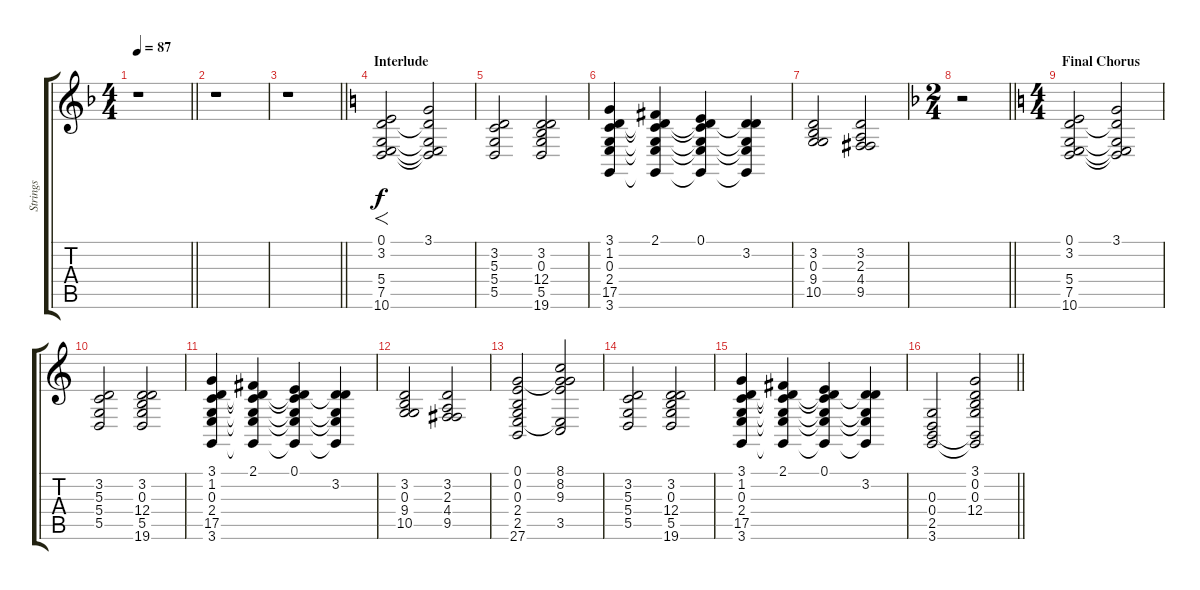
\track ("Strings" "Strings") {instrument stringensemble1}
\staff {score tabs}
\tuning (E4 B3 G3 D3 A2 E2) {hide}
\ts (4 4)
\tempo 87
\clef g2
\barLineRight lightlight
\ks f
r.1{dy f} |
r.1 |
\barLineRight lightlight
r.1 |
\section ("" "Interlude")
\ks c
(0.1 3.2 5.4 7.5 10.6).2{f} (3.1 3.2{t} 5.4{t} 7.5{t} 10.6{t}).2 |
(3.2 5.3 5.4 5.5).2 (3.2 0.3 12.4 5.5 19.6).2 |
(3.1 1.2 0.3 2.4 17.5 3.6).4 (2.1 1.2{t} 0.3{t} 2.4{t} 17.5{t} 3.6{t}).4 (0.1 1.2{t} 0.3{t} 2.4{t} 17.5{t} 3.6{t}).4 (3.2 0.3{t} 2.4{t} 17.5{t} 3.6{t}).4 |
(3.2 0.3 9.4 10.5).2 (3.2 2.3 4.4 9.5).2{volume 0} |
\ts (2 4)
\barLineRight lightlight
\ks f
r.2 |
\ts (4 4)
\section ("" "Final Chorus")
\ks c
(0.1 3.2 5.4 7.5 10.6).2{volume 10} (3.1 3.2{t} 5.4{t} 7.5{t} 10.6{t}).2 |
(3.2 5.3 5.4 5.5).2 (3.2 0.3 12.4 5.5 19.6).2 |
(3.1 1.2 0.3 2.4 17.5 3.6).4 (2.1 1.2{t} 0.3{t} 2.4{t} 17.5{t} 3.6{t}).4 (0.1 1.2{t} 0.3{t} 2.4{t} 17.5{t} 3.6{t}).4 (3.2 0.3{t} 2.4{t} 17.5{t} 3.6{t}).4 |
(3.2 0.3 9.4 10.5).2 (3.2 2.3 4.4 9.5).2 |
(0.1 0.2 0.3 2.4 2.5 27.6).2 (8.1 8.2 9.3 2.4{t} 3.5 27.6{t}).2 |
(3.2 5.3 5.4 5.5).2 (3.2 0.3 12.4 5.5 19.6).2 |
(3.1 1.2 0.3 2.4 17.5 3.6).4 (2.1 1.2{t} 0.3{t} 2.4{t} 17.5{t} 3.6{t}).4 (0.1 1.2{t} 0.3{t} 2.4{t} 17.5{t} 3.6{t}).4 (3.2 0.3{t} 2.4{t} 17.5{t} 3.6{t}).4 |
\barLineRight lightlight
(0.3 0.4 2.5 3.6).2 (3.1 0.2 0.3 12.4 2.5{t} 3.6{t}).2
